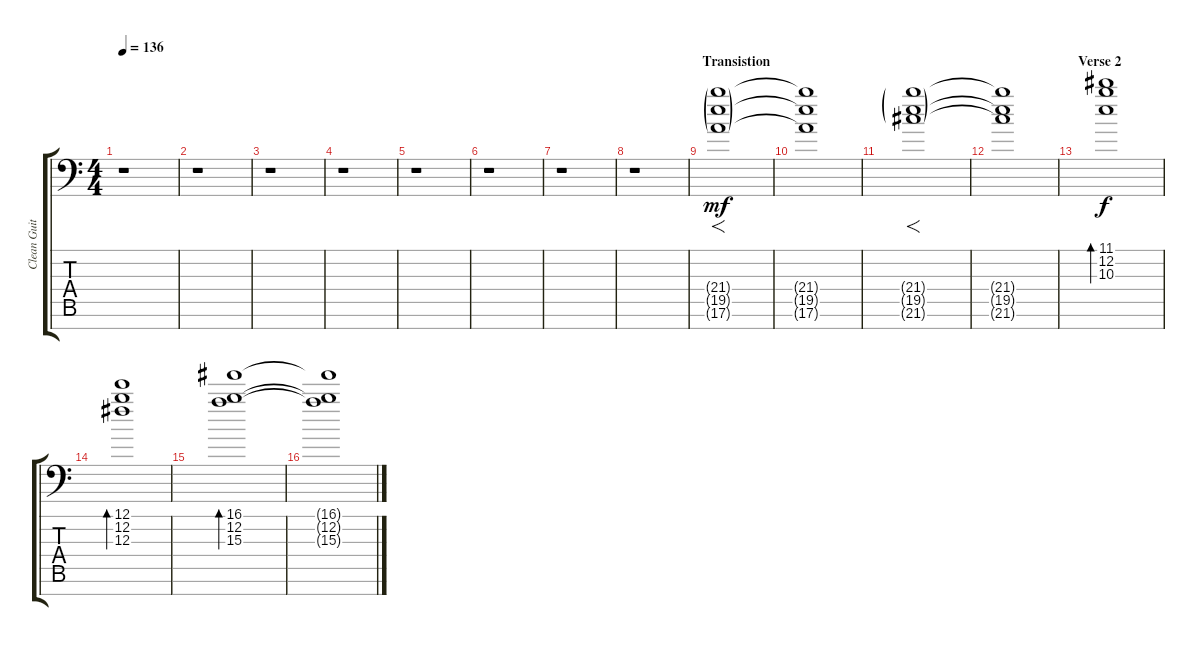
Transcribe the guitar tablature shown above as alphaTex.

\track ("Clean Guitar 2" "Clean Guit") {instrument electricguitarjazz}
\staff {score tabs}
\tuning (E4 B3 Gb3 D3 A2 E2 A1) {hide}
\ts (4 4)
\tempo 136
\clef f4
\ks c
r.1{dy f} |
r.1 |
r.1 |
r.1 |
r.1 |
r.1 |
r.1 |
r.1 |
\section ("" "Transistion")
(21.4{g} 19.5{g} 17.6{g}).1{f dy mf} |
(21.4{t} 19.5{t} 17.6{t}).1 |
(21.4{g} 19.5{g} 21.6{g}).1{f} |
(21.4{t} 19.5{t} 21.6{t}).1 |
\section ("" "Verse 2")
(11.1 12.2 10.3).1{bd 480 dy f} |
(12.1 12.2 12.3).1{bd 480} |
(16.1 12.2 15.3).1{bd 480} |
(16.1{t} 12.2{t} 15.3{t}).1
